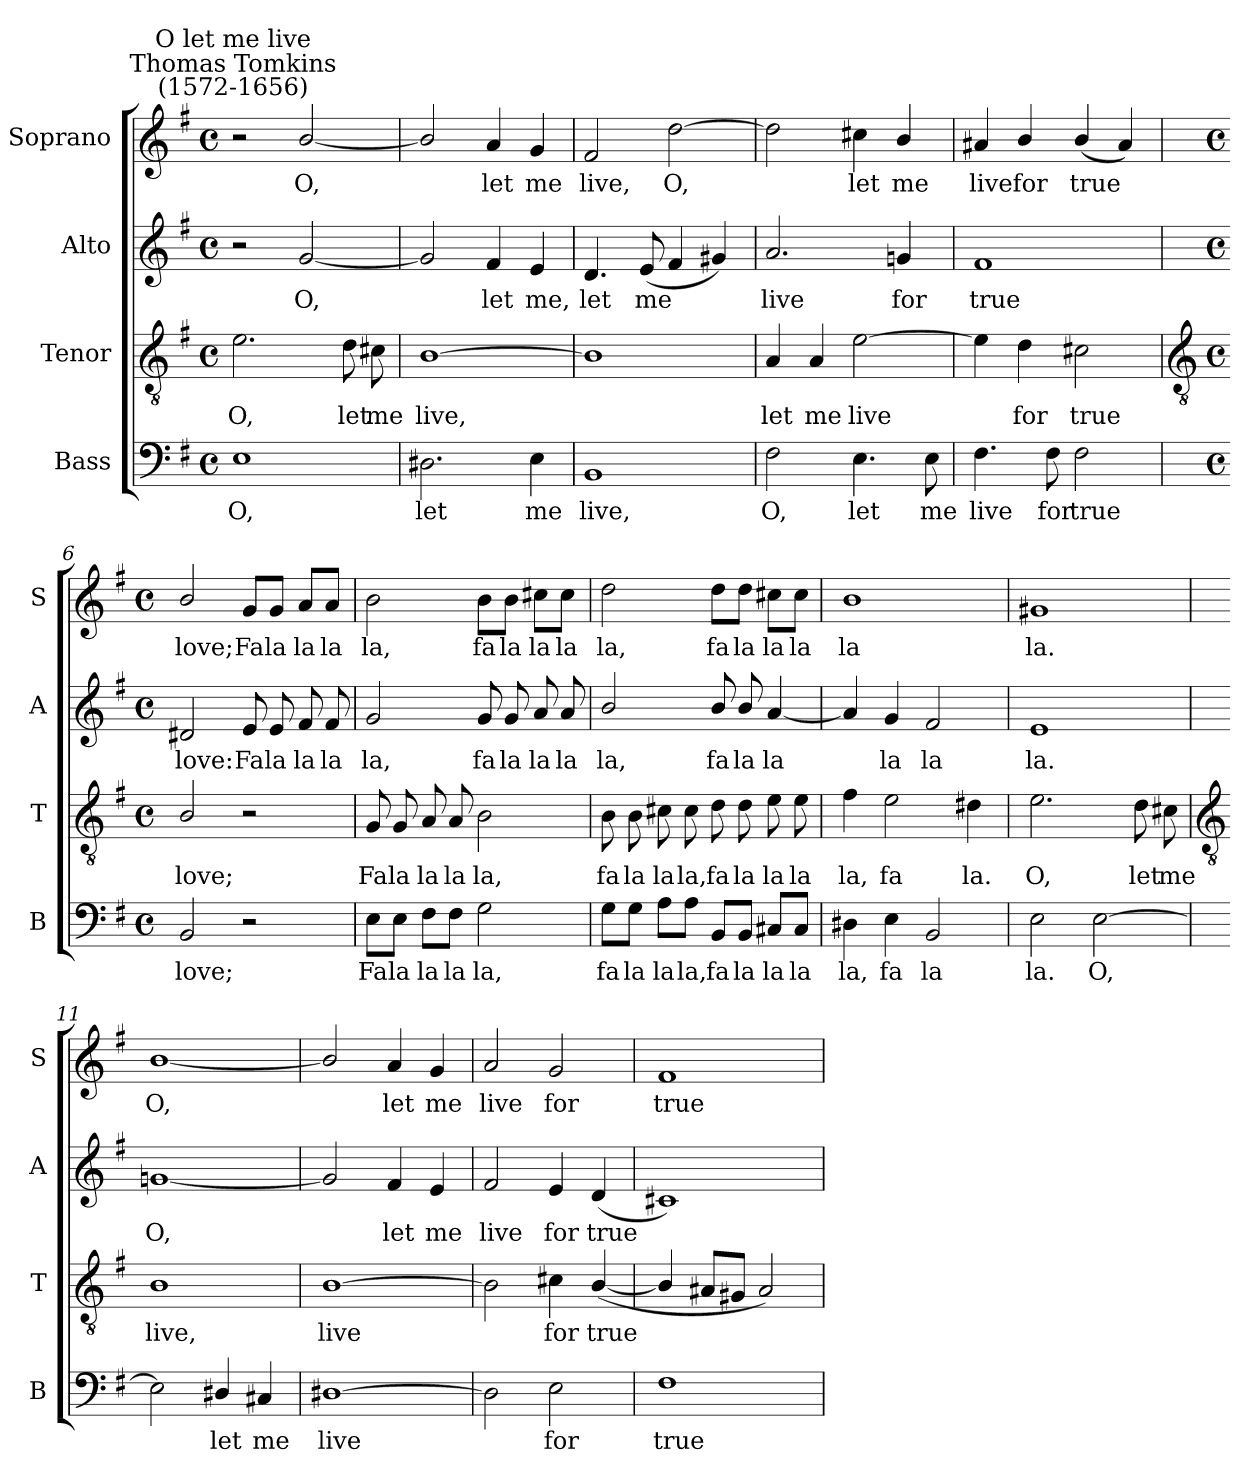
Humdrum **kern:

**kern	**text	**kern	**text	**kern	**text	**kern	**text
*part4	*part4	*part3	*part3	*part2	*part2	*part1	*part1
*staff4	*staff4	*staff3	*staff3	*staff2	*staff2	*staff1	*staff1
*I"Bass	*	*I"Tenor	*	*I"Alto	*	*I"Soprano	*
*I'B	*	*I'T	*	*I'A	*	*I'S	*
*clefF4	*	*clefGv2	*	*clefG2	*	*clefG2	*
*k[f#]	*	*k[f#]	*	*k[f#]	*	*k[f#]	*
*G:	*	*G:	*	*G:	*	*G:	*
*M4/4	*	*M4/4	*	*M4/4	*	*M4/4	*
*met(c)	*	*met(c)	*	*met(c)	*	*met(c)	*
=1	=1	=1	=1	=1	=1	=1	=1
!	!	!	!	!	!	!LO:TX:a:cj:t=Thomas Tomkins\n(1572-1656)	!
!	!	!	!	!	!	!LO:TX:a:cj:t=O let me live	!
!	!LO:LY:b	!	!LO:LY:b	!	!	!	!
1E	O,	2.e	O,	2r	.	2r	.
!	!	!	!	!	!LO:LY:b	!	!LO:LY:b
.	.	.	.	[2g	O,	[2b/	O,
!	!	!	!LO:LY:b	!	!	!	!
.	.	8d	let	.	.	.	.
!	!	!	!LO:LY:b	!	!	!	!
.	.	8c#X	me	.	.	.	.
=2	=2	=2	=2	=2	=2	=2	=2
!	!LO:LY:b	!	!LO:LY:b	!	!	!	!
2.D#X	let	[1B	live,	2g]	.	2b/]	.
!	!	!	!	!	!LO:LY:b	!	!LO:LY:b
.	.	.	.	4f#	let	4a	let
!	!LO:LY:b	!	!	!	!LO:LY:b	!	!LO:LY:b
4E	me	.	.	4e	me,	4g	me
=3	=3	=3	=3	=3	=3	=3	=3
!	!LO:LY:b	!	!	!	!LO:LY:b	!	!LO:LY:b
1BB	live,	1B]	.	4.d	let	2f#	live,
!	!	!	!	!	!LO:LY:b	!	!
.	.	.	.	(<8eL	me	.	.
!	!	!	!	!	!	!	!LO:LY:b
.	.	.	.	4f#	.	[2dd	O,
.	.	.	.	4g#X)	.	.	.
=4	=4	=4	=4	=4	=4	=4	=4
!	!LO:LY:b	!	!LO:LY:b	!	!LO:LY:b	!	!
2F#	O,	4A	let	2.a	live	2dd]	.
!	!	!	!LO:LY:b	!	!	!	!
.	.	4A	me	.	.	.	.
!	!LO:LY:b	!	!LO:LY:b	!	!	!	!LO:LY:b
4.E	let	[2e	live	.	.	4cc#X	let
!	!	!	!	!	!LO:LY:b	!	!LO:LY:b
.	.	.	.	4gn	for	4b/	me
!	!LO:LY:b	!	!	!	!	!	!
8E	me	.	.	.	.	.	.
=5	=5	=5	=5	=5	=5	=5	=5
!	!LO:LY:b	!	!	!	!LO:LY:b	!	!LO:LY:b
4.F#	live	4e]	.	1f#	true	4a#X	live
!	!	!	!LO:LY:b	!	!	!	!LO:LY:b
.	.	4d	for	.	.	4b/	for
!	!LO:LY:b	!	!	!	!	!	!
8F#	for	.	.	.	.	.	.
!	!LO:LY:b	!	!LO:LY:b	!	!	!	!LO:LY:b
2F#	true	2c#X	true	.	.	(<4b/	true
.	.	.	.	.	.	4a#)	.
!!LO:LB:g=z
=6	=6	=6	=6	=6	=6	=6	=6
*	*	*clefGv2	*	*	*	*	*
*M4/4	*	*M4/4	*	*M4/4	*	*M4/4	*
*met(c)	*	*met(c)	*	*met(c)	*	*met(c)	*
!	!LO:LY:b	!	!LO:LY:b	!	!LO:LY:b	!	!LO:LY:b
2BB	love;	2B/	love;	2d#X	love:	2b/	love;
!	!	!	!	!	!LO:LY:b	!	!LO:LY:b
2r	.	2r	.	8e	Fa	8g/L	Fa
!	!	!	!	!	!LO:LY:b	!	!LO:LY:b
.	.	.	.	8e	la	8g/J	la
!	!	!	!	!	!LO:LY:b	!	!LO:LY:b
.	.	.	.	8f#	la	8a/L	la
!	!	!	!	!	!LO:LY:b	!	!LO:LY:b
.	.	.	.	8f#	la	8a/J	la
=7	=7	=7	=7	=7	=7	=7	=7
!	!LO:LY:b	!	!LO:LY:b	!	!LO:LY:b	!	!LO:LY:b
8E\L	Fa	8G	Fa	2g	la,	2b	la,
!	!LO:LY:b	!	!LO:LY:b	!	!	!	!
8E\J	la	8G	la	.	.	.	.
!	!LO:LY:b	!	!LO:LY:b	!	!	!	!
8F#\L	la	8A	la	.	.	.	.
!	!LO:LY:b	!	!LO:LY:b	!	!	!	!
8F#\J	la	8A	la	.	.	.	.
!	!LO:LY:b	!	!LO:LY:b	!	!LO:LY:b	!	!LO:LY:b
2G	la,	2B	la,	8g	fa	8b\L	fa
!	!	!	!	!	!LO:LY:b	!	!LO:LY:b
.	.	.	.	8g	la	8b\J	la
!	!	!	!	!	!LO:LY:b	!	!LO:LY:b
.	.	.	.	8a	la	8cc#X\L	la
!	!	!	!	!	!LO:LY:b	!	!LO:LY:b
.	.	.	.	8a	la	8cc#\J	la
=8	=8	=8	=8	=8	=8	=8	=8
!	!LO:LY:b	!	!LO:LY:b	!	!LO:LY:b	!	!LO:LY:b
8G\L	fa	8B	fa	2b/	la,	2dd	la,
!	!LO:LY:b	!	!LO:LY:b	!	!	!	!
8G\J	la	8B	la	.	.	.	.
!	!LO:LY:b	!	!LO:LY:b	!	!	!	!
8A\L	la	8c#X	la	.	.	.	.
!	!LO:LY:b	!	!LO:LY:b	!	!	!	!
8A\J	la,	8c#	la,	.	.	.	.
!	!LO:LY:b	!	!LO:LY:b	!	!LO:LY:b	!	!LO:LY:b
8BB/L	fa	8d	fa	8b/	fa	8dd\L	fa
!	!LO:LY:b	!	!LO:LY:b	!	!LO:LY:b	!	!LO:LY:b
8BB/J	la	8d	la	8b/	la	8dd\J	la
!	!LO:LY:b	!	!LO:LY:b	!	!LO:LY:b	!	!LO:LY:b
8C#X/L	la	8e	la	[4a	la	8cc#X\L	la
!	!LO:LY:b	!	!LO:LY:b	!	!	!	!LO:LY:b
8C#/J	la	8e	la	.	.	8cc#\J	la
=9	=9	=9	=9	=9	=9	=9	=9
!	!LO:LY:b	!	!LO:LY:b	!	!	!	!LO:LY:b
4D#X	la,	4f#	la,	4a]	.	1b	la
!	!LO:LY:b	!	!LO:LY:b	!	!LO:LY:b	!	!
4E	fa	2e	fa	4g	la	.	.
!	!LO:LY:b	!	!	!	!LO:LY:b	!	!
2BB	la	.	.	2f#	la	.	.
!	!	!	!LO:LY:b	!	!	!	!
.	.	4d#X	la.	.	.	.	.
=10	=10	=10	=10	=10	=10	=10	=10
!	!LO:LY:b	!	!LO:LY:b	!	!LO:LY:b	!	!LO:LY:b
2E	la.	2.e	O,	1e	la.	1g#X	la.
!	!LO:LY:b	!	!	!	!	!	!
[2E	O,	.	.	.	.	.	.
!	!	!	!LO:LY:b	!	!	!	!
.	.	8d	let	.	.	.	.
!	!	!	!LO:LY:b	!	!	!	!
.	.	8c#X	me	.	.	.	.
!!LO:LB:g=z
=11	=11	=11	=11	=11	=11	=11	=11
*	*	*clefGv2	*	*	*	*	*
!	!	!	!LO:LY:b	!	!LO:LY:b	!	!LO:LY:b
2E]	.	1B	live,	[1gn	O,	[1b/	O,
!	!LO:LY:b	!	!	!	!	!	!
4D#X/	let	.	.	.	.	.	.
!	!LO:LY:b	!	!	!	!	!	!
4C#X	me	.	.	.	.	.	.
=12	=12	=12	=12	=12	=12	=12	=12
!	!LO:LY:b	!	!LO:LY:b	!	!	!	!
[1D#X	live	[1B	live	2g]	.	2b/]	.
!	!	!	!	!	!LO:LY:b	!	!LO:LY:b
.	.	.	.	4f#	let	4a	let
!	!	!	!	!	!LO:LY:b	!	!LO:LY:b
.	.	.	.	4e	me	4g	me
=13	=13	=13	=13	=13	=13	=13	=13
!	!	!	!	!	!LO:LY:b	!	!LO:LY:b
2D#]	.	2B]	.	2f#	live	2a	live
!	!LO:LY:b	!	!LO:LY:b	!	!LO:LY:b	!	!LO:LY:b
2E	for	4c#X	for	4e	for	2g	for
!	!	!	!LO:LY:b	!	!LO:LY:b	!	!
.	.	(<[4B/	true	(<4d	true	.	.
=14	=14	=14	=14	=14	=14	=14	=14
!	!LO:LY:b	!	!	!	!	!	!LO:LY:b
1F#	true	4B/]	.	1c#X)	.	1f#	true
.	.	8A#XL	.	.	.	.	.
.	.	8G#XJ	.	.	.	.	.
.	.	2A#)	.	.	.	.	.
=	=	=	=	=	=	=	=
*-	*-	*-	*-	*-	*-	*-	*-
